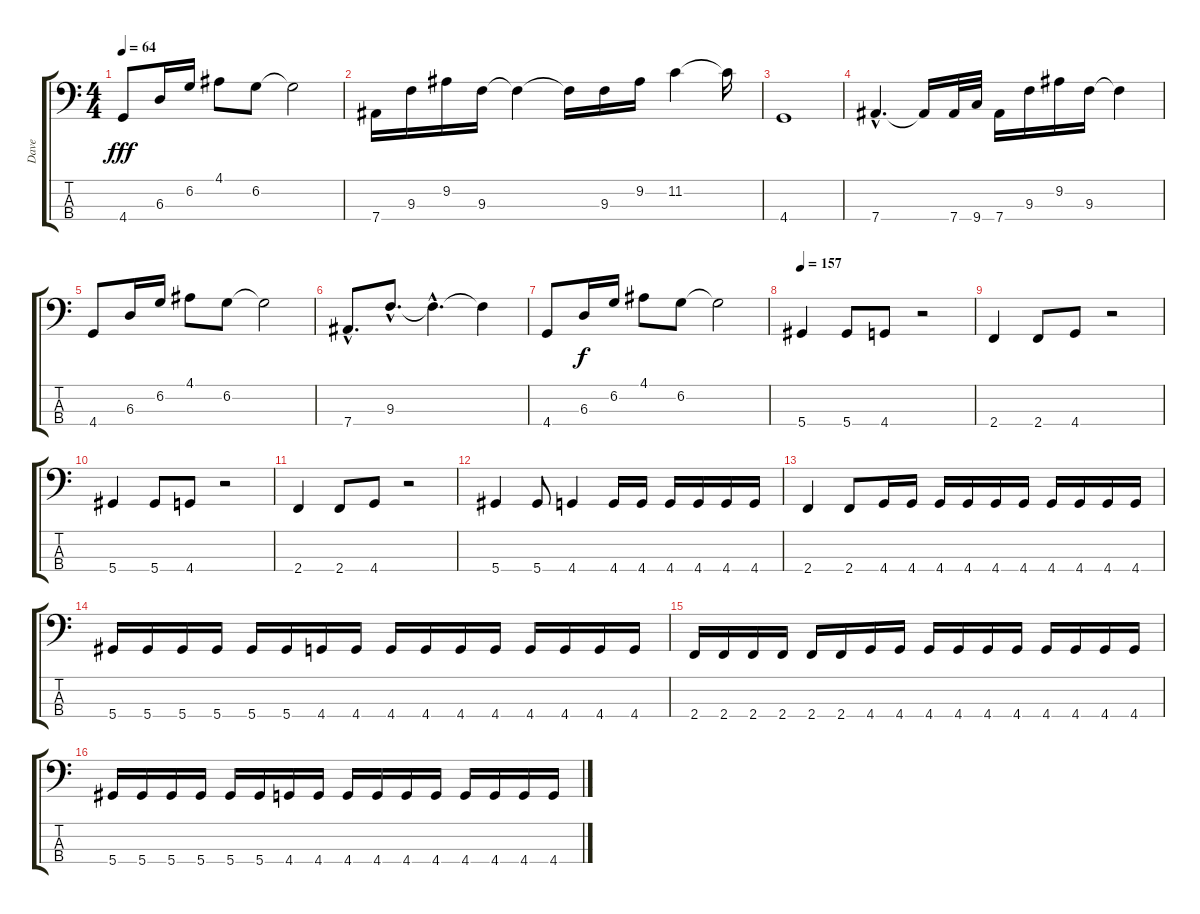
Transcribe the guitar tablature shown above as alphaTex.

\track ("Dave" "Dave") {instrument electricbassfinger}
\staff {score tabs}
\tuning (Gb2 Db2 Ab1 Eb1) {hide}
\ts (4 4)
\tempo 64
\clef f4
\ks c
4.4.8{dy fff} 6.3.16 6.2.16 4.1.8 6.2.8 6.2{t}.2 |
7.4.16 9.3.16 9.2.16 9.3.16 9.3{t}.4 9.3{t}.16 9.3.16 9.2.16 11.2.4 11.2{t}.16 |
4.4.1 |
7.4{hac}.4{d} 7.4{t}.16 7.4.32 9.4.32 7.4.16 9.3.16 9.2.16 9.3.16 9.3{t}.4 |
4.4.8 6.3.16 6.2.16 4.1.8 6.2.8 6.2{t}.2 |
7.4{hac}.8{d} 9.3{hac}.8{d} 9.3{hac t}.4{d} 9.3{t}.4 |
4.4.8 6.3.16{dy f} 6.2.16 4.1.8 6.2.8 6.2{t}.2 |
\tempo 157
5.4.4 5.4.8 4.4.8 r.2 |
2.4.4 2.4.8 4.4.8 r.2 |
5.4.4 5.4.8 4.4.8 r.2 |
2.4.4 2.4.8 4.4.8 r.2 |
5.4.4 5.4.8 4.4.4 4.4.16 4.4.16 4.4.16 4.4.16 4.4.16 4.4.16 |
2.4.4 2.4.8 4.4.16 4.4.16 4.4.16 4.4.16 4.4.16 4.4.16 4.4.16 4.4.16 4.4.16 4.4.16 |
5.4.16 5.4.16 5.4.16 5.4.16 5.4.16 5.4.16 4.4.16 4.4.16 4.4.16 4.4.16 4.4.16 4.4.16 4.4.16 4.4.16 4.4.16 4.4.16 |
2.4.16 2.4.16 2.4.16 2.4.16 2.4.16 2.4.16 4.4.16 4.4.16 4.4.16 4.4.16 4.4.16 4.4.16 4.4.16 4.4.16 4.4.16 4.4.16 |
5.4.16 5.4.16 5.4.16 5.4.16 5.4.16 5.4.16 4.4.16 4.4.16 4.4.16 4.4.16 4.4.16 4.4.16 4.4.16 4.4.16 4.4.16 4.4.16
